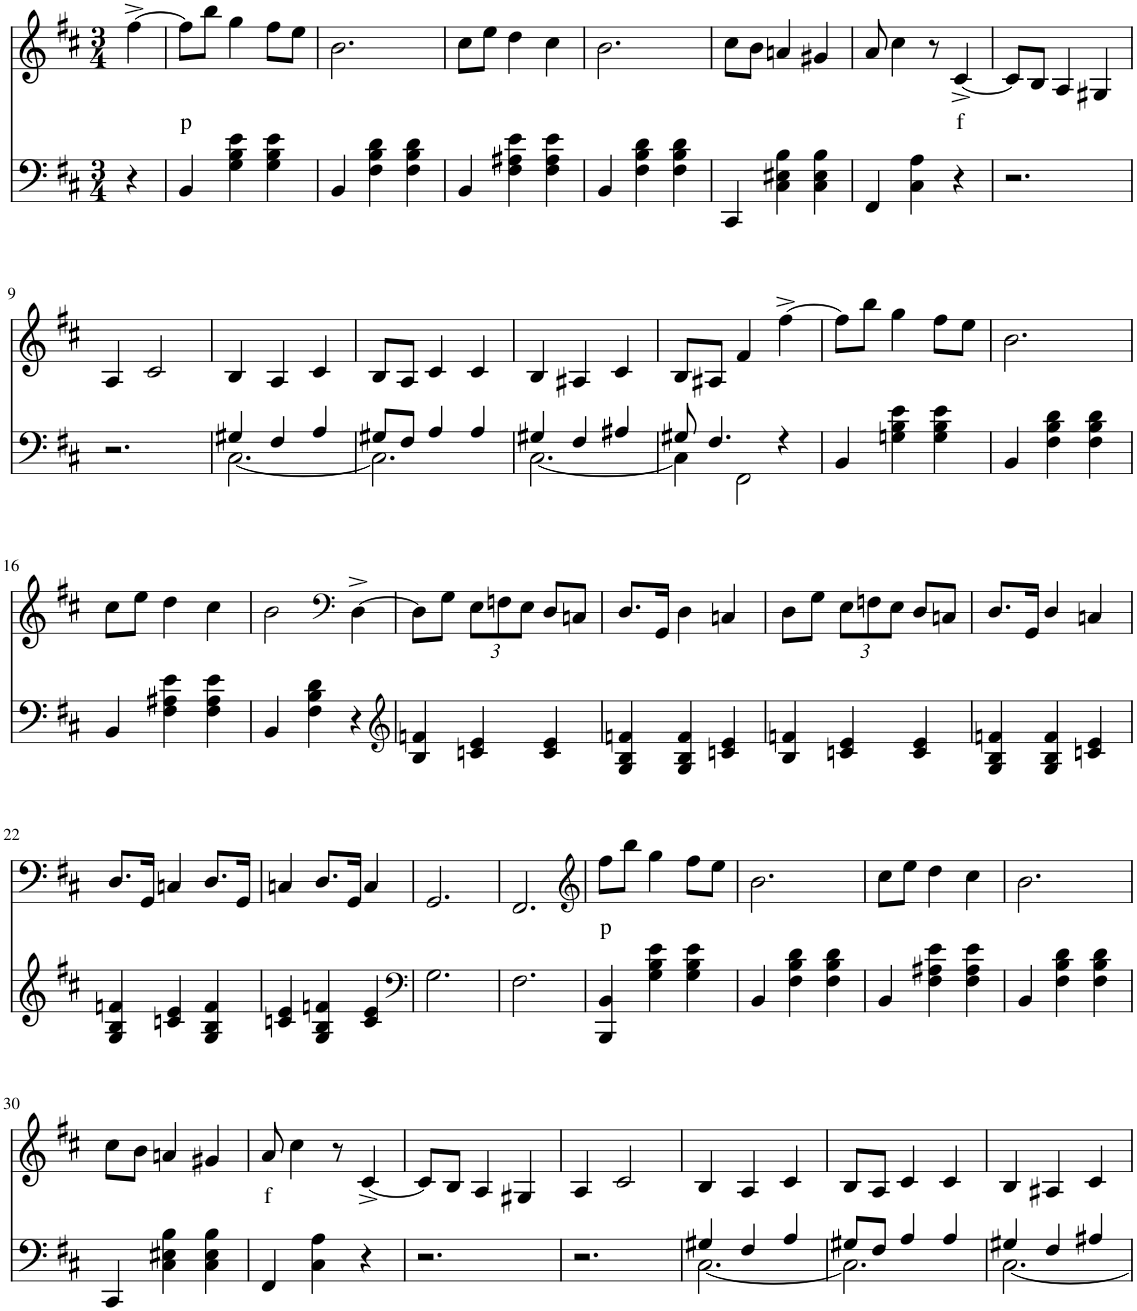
**kern	**kern	**text
*part2	*part1	*part1
*staff2	*staff1	*staff1
*I"Piano	*I"Piano	*
*I'Pno	*I'Pno	*
*clefF4	*clefG2	*
*k[f#c#]	*k[f#c#]	*
*b:	*b:	*
*M3/4	*M3/4	*
=1	=1	=1
4r	[4ff#^\	.
=2	=2	=2
!	!	!LO:LY:b
4BB/	8ff#\L]	p
.	8bb\J	.
4G\ 4B\ 4e\	4gg\	.
4G\ 4B\ 4e\	8ff#\L	.
.	8ee\J	.
=3	=3	=3
4BB/	2.b\	.
4F#\ 4B\ 4d\	.	.
4F#\ 4B\ 4d\	.	.
=4	=4	=4
4BB/	8cc#\L	.
.	8ee\J	.
4F#\ 4A#X\ 4e\	4dd\	.
4F#\ 4A#\ 4e\	4cc#\	.
=5	=5	=5
4BB/	2.b\	.
4F#\ 4B\ 4d\	.	.
4F#\ 4B\ 4d\	.	.
=6	=6	=6
4CC#/	8cc#\L	.
.	8b\J	.
4C#\ 4E#X\ 4B\	4an/	.
4C#\ 4E#\ 4B\	4g#X/	.
=7	=7	=7
4FF#/	8a/	.
.	4cc#\	.
4C#\ 4A\	.	.
.	8r	.
!	!	!LO:LY:b
4r	[4c#^/	f
=8	=8	=8
2.r	8c#/L]	.
.	8B/J	.
.	4A/	.
.	4G#X/	.
!!LO:LB:g=z
=9	=9	=9
2.r	4A/	.
.	2c#/	.
=10	=10	=10
*^	*	*
4G#X/	[2.C#\	4B/	.
4F#/	.	4A/	.
4A/	.	4c#/	.
=11	=11	=11	=11
8G#X/L	2.C#\]	8B/L	.
8F#/J	.	8A/J	.
4A/	.	4c#/	.
4A/	.	4c#/	.
=12	=12	=12	=12
4G#X/	[2.C#\	4B/	.
4F#/	.	4A#X/	.
4A#X/	.	4c#/	.
=13	=13	=13	=13
8G#X/	4C#\]	8B/L	.
4.F#/	.	8A#X/J	.
.	2FF#\	4f#/	.
4r	.	[4ff#^\	.
*v	*v	*	*
=14	=14	=14
4BB/	8ff#\L]	.
.	8bb\J	.
4Gn\ 4B\ 4e\	4gg\	.
4G\ 4B\ 4e\	8ff#\L	.
.	8ee\J	.
=15	=15	=15
4BB/	2.b\	.
4F#\ 4B\ 4d\	.	.
4F#\ 4B\ 4d\	.	.
!!LO:LB:g=z
=16	=16	=16
4BB/	8cc#\L	.
.	8ee\J	.
4F#\ 4A#X\ 4e\	4dd\	.
4F#\ 4A#\ 4e\	4cc#\	.
=17	=17	=17
4BB/	2b\	.
4F#\ 4B\ 4d\	.	.
*	*clefF4	*
4r	[4D^\	.
=18	=18	=18
*clefG2	*	*
4B/ 4fn/	8D\L]	.
.	8G\J	.
*	*Xbrackettup	*
4cn/ 4e/	12E\L	.
.	12Fn\	.
.	12E\J	.
4c/ 4e/	8D/L	.
.	8Cn/J	.
=19	=19	=19
4G/ 4B/ 4fn/	8.D/L	.
.	16GG/Jk	.
4G/ 4B/ 4f/	4D\	.
4cn/ 4e/	4Cn/	.
=20	=20	=20
4B/ 4fn/	8D\L	.
.	8G\J	.
4cn/ 4e/	12E\L	.
.	12Fn\	.
.	12E\J	.
4c/ 4e/	8D/L	.
.	8Cn/J	.
=21	=21	=21
4G/ 4B/ 4fn/	8.D/L	.
.	16GG/Jk	.
4G/ 4B/ 4f/	4D/	.
4cn/ 4e/	4Cn/	.
!!LO:LB:g=z
=22	=22	=22
4G/ 4B/ 4fn/	8.D/L	.
.	16GG/Jk	.
4cn/ 4e/	4Cn/	.
4G/ 4B/ 4f/	8.D/L	.
.	16GG/Jk	.
=23	=23	=23
4cn/ 4e/	4Cn/	.
4G/ 4B/ 4fn/	8.D/L	.
.	16GG/Jk	.
4c/ 4e/	4C/	.
=24	=24	=24
*clefF4	*	*
2.G\	2.GG/	.
=25	=25	=25
2.F#\	2.FF#/	.
=26	=26	=26
*	*clefG2	*
!	!	!LO:LY:b
4BBB/ 4BB/	8ff#\L	p
.	8bb\J	.
4G\ 4B\ 4e\	4gg\	.
4G\ 4B\ 4e\	8ff#\L	.
.	8ee\J	.
=27	=27	=27
4BB/	2.b\	.
4F#\ 4B\ 4d\	.	.
4F#\ 4B\ 4d\	.	.
=28	=28	=28
4BB/	8cc#\L	.
.	8ee\J	.
4F#\ 4A#X\ 4e\	4dd\	.
4F#\ 4A#\ 4e\	4cc#\	.
=29	=29	=29
4BB/	2.b\	.
4F#\ 4B\ 4d\	.	.
4F#\ 4B\ 4d\	.	.
!!LO:LB:g=z
=30	=30	=30
4CC#/	8cc#\L	.
.	8b\J	.
4C#\ 4E#X\ 4B\	4an/	.
4C#\ 4E#\ 4B\	4g#X/	.
=31	=31	=31
!	!	!LO:LY:b
4FF#/	8a/	f
.	4cc#\	.
4C#\ 4A\	.	.
.	8r	.
4r	[4c#^/	.
=32	=32	=32
2.r	8c#/L]	.
.	8B/J	.
.	4A/	.
.	4G#X/	.
=33	=33	=33
2.r	4A/	.
.	2c#/	.
=34	=34	=34
*^	*	*
4G#X/	[2.C#\	4B/	.
4F#/	.	4A/	.
4A/	.	4c#/	.
=35	=35	=35	=35
8G#X/L	2.C#\]	8B/L	.
8F#/J	.	8A/J	.
4A/	.	4c#/	.
4A/	.	4c#/	.
=36	=36	=36	=36
4G#X/	[2.C#\	4B/	.
4F#/	.	4A#X/	.
4A#X/	.	4c#/	.
*v	*v	*	*
=	=	=
*-	*-	*-
